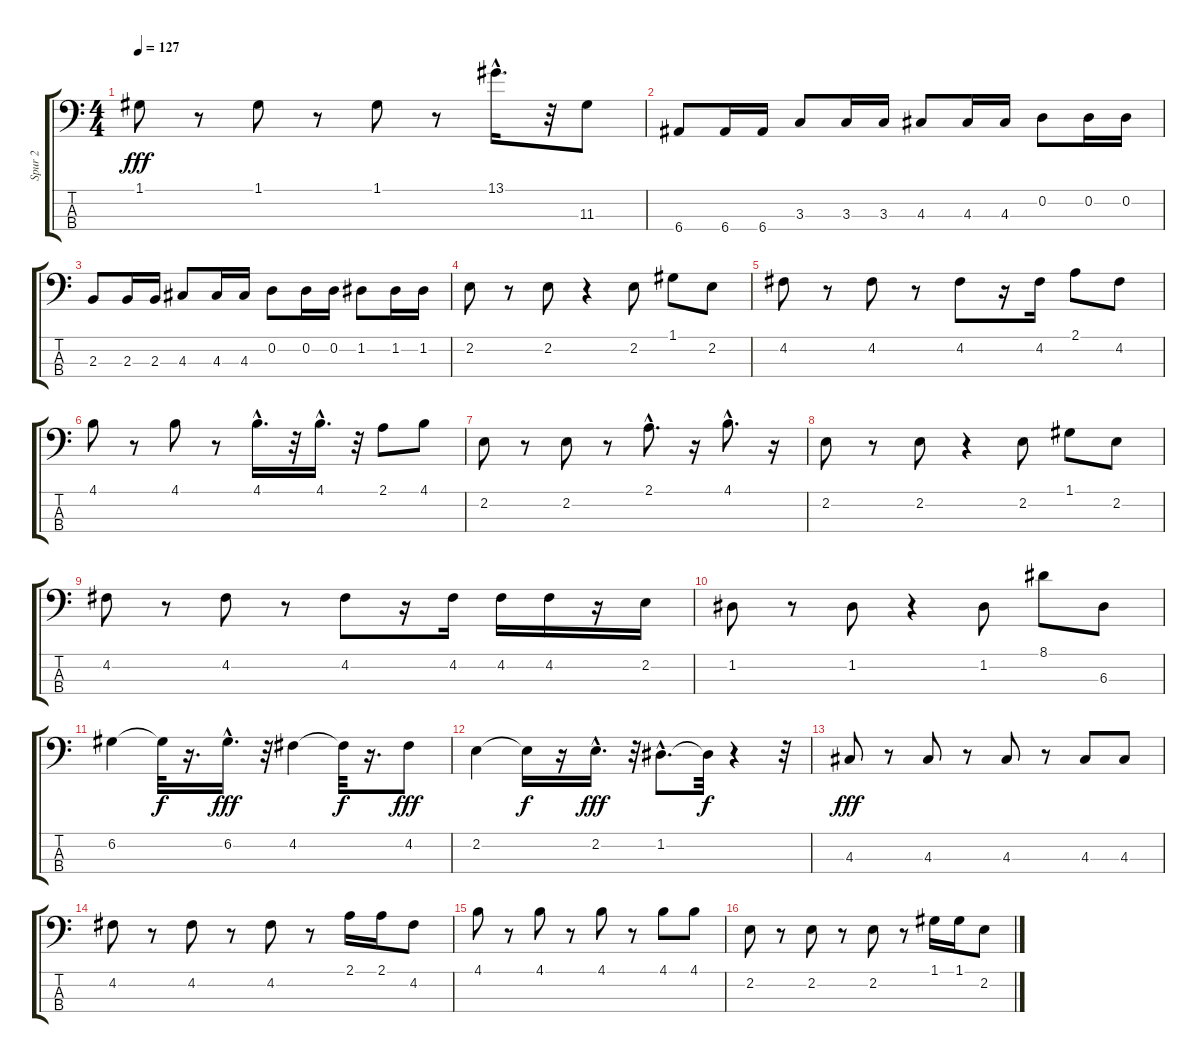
\track ("Spur 2" "Spur 2") {instrument acousticbass}
\staff {score tabs}
\tuning (G2 D2 A1 E1) {hide}
\ts (4 4)
\tempo 127
\clef f4
\ks c
1.1.8{dy fff} r.8 1.1.8 r.8 1.1.8 r.8 13.1{hac}.16{d} r.32 11.3.8 |
6.4.8 6.4.16 6.4.16 3.3.8 3.3.16 3.3.16 4.3.8 4.3.16 4.3.16 0.2.8 0.2.16 0.2.16 |
2.3.8 2.3.16 2.3.16 4.3.8 4.3.16 4.3.16 0.2.8 0.2.16 0.2.16 1.2.8 1.2.16 1.2.16 |
2.2.8 r.8 2.2.8 r.4 2.2.8 1.1.8 2.2.8 |
4.2.8 r.8 4.2.8 r.8 4.2.8 r.16 4.2.16 2.1.8 4.2.8 |
4.1.8 r.8 4.1.8 r.8 4.1{hac}.16{d} r.32 4.1{hac}.16{d} r.32 2.1.8 4.1.8 |
2.2.8 r.8 2.2.8 r.8 2.1{hac}.8{d} r.16 4.1{hac}.8{d} r.16 |
2.2.8 r.8 2.2.8 r.4 2.2.8 1.1.8 2.2.8 |
4.2.8 r.8 4.2.8 r.8 4.2.8 r.16 4.2.16 4.2.16 4.2.16 r.16 2.2.16 |
1.2.8 r.8 1.2.8 r.4 1.2.8 8.1.8 6.3.8 |
6.2.4 6.2{t}.32{dy f} r.16{d} 6.2{hac}.16{d dy fff} r.32 4.2.4 4.2{t}.32{dy f} r.16{d} 4.2.8{dy fff} |
2.2.4 2.2{t}.16{dy f} r.16 2.2{hac}.16{d dy fff} r.32 1.2{hac}.8{d} 1.2{t}.32{dy f} r.4 r.32 |
4.3.8{dy fff} r.8 4.3.8 r.8 4.3.8 r.8 4.3.8 4.3.8 |
4.2.8 r.8 4.2.8 r.8 4.2.8 r.8 2.1.16 2.1.16 4.2.8 |
4.1.8 r.8 4.1.8 r.8 4.1.8 r.8 4.1.8 4.1.8 |
2.2.8 r.8 2.2.8 r.8 2.2.8 r.8 1.1.16 1.1.16 2.2.8
